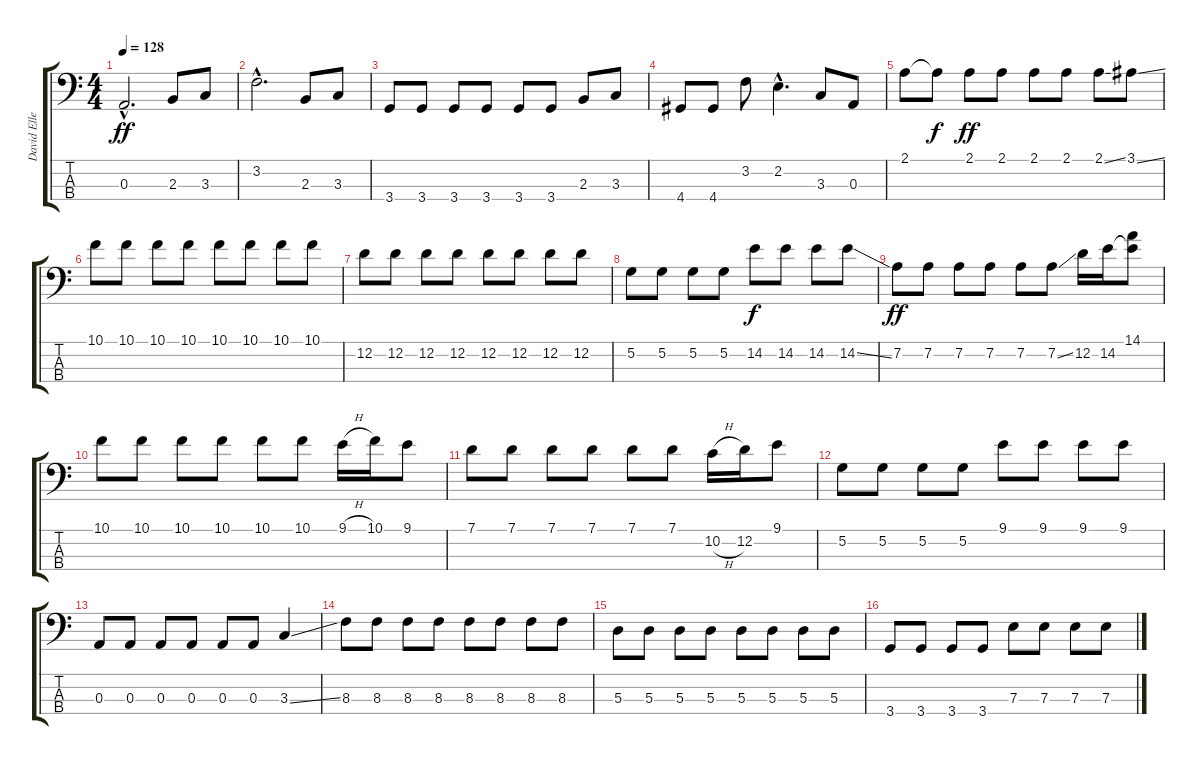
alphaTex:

\track ("David Ellefson" "David Elle") {instrument acousticguitarnylon}
\staff {score tabs}
\tuning (G2 D2 A1 E1) {hide}
\ts (4 4)
\tempo 128
\clef f4
\ks c
0.3{hac}.2{d dy ff instrument acousticguitarnylon} 2.3.8 3.3.8 |
3.2{hac}.2{d} 2.3.8 3.3.8 |
3.4.8 3.4.8 3.4.8 3.4.8 3.4.8 3.4.8 2.3.8 3.3.8 |
4.4.8 4.4.8 3.2.8 2.2{hac}.4{d} 3.3.8 0.3.8 |
2.1.8 2.1{t}.8{dy f} 2.1.8{dy ff} 2.1.8 2.1.8 2.1.8 2.1{ss}.8 3.1{ss}.8 |
10.1.8 10.1.8 10.1.8 10.1.8 10.1.8 10.1.8 10.1.8 10.1.8 |
12.2.8 12.2.8 12.2.8 12.2.8 12.2.8 12.2.8 12.2.8 12.2.8 |
5.2.8 5.2.8 5.2.8 5.2.8 14.2.8{dy f} 14.2.8 14.2.8 14.2{ss}.8 |
7.2.8{dy ff} 7.2.8 7.2.8 7.2.8 7.2.8 7.2{ss}.8 12.2.16 14.2.16 (14.1 14.2{t}).8 |
10.1.8 10.1.8 10.1.8 10.1.8 10.1.8 10.1.8 9.1{h}.16 10.1.16 9.1.8 |
7.1.8 7.1.8 7.1.8 7.1.8 7.1.8 7.1.8 10.2{h}.16 12.2.16 9.1.8 |
5.2.8 5.2.8 5.2.8 5.2.8 9.1.8 9.1.8 9.1.8 9.1.8 |
0.3.8 0.3.8 0.3.8 0.3.8 0.3.8 0.3.8 3.3{ss}.4 |
8.3.8 8.3.8 8.3.8 8.3.8 8.3.8 8.3.8 8.3.8 8.3.8 |
5.3.8 5.3.8 5.3.8 5.3.8 5.3.8 5.3.8 5.3.8 5.3.8 |
3.4.8 3.4.8 3.4.8 3.4.8 7.3.8 7.3.8 7.3.8 7.3.8
